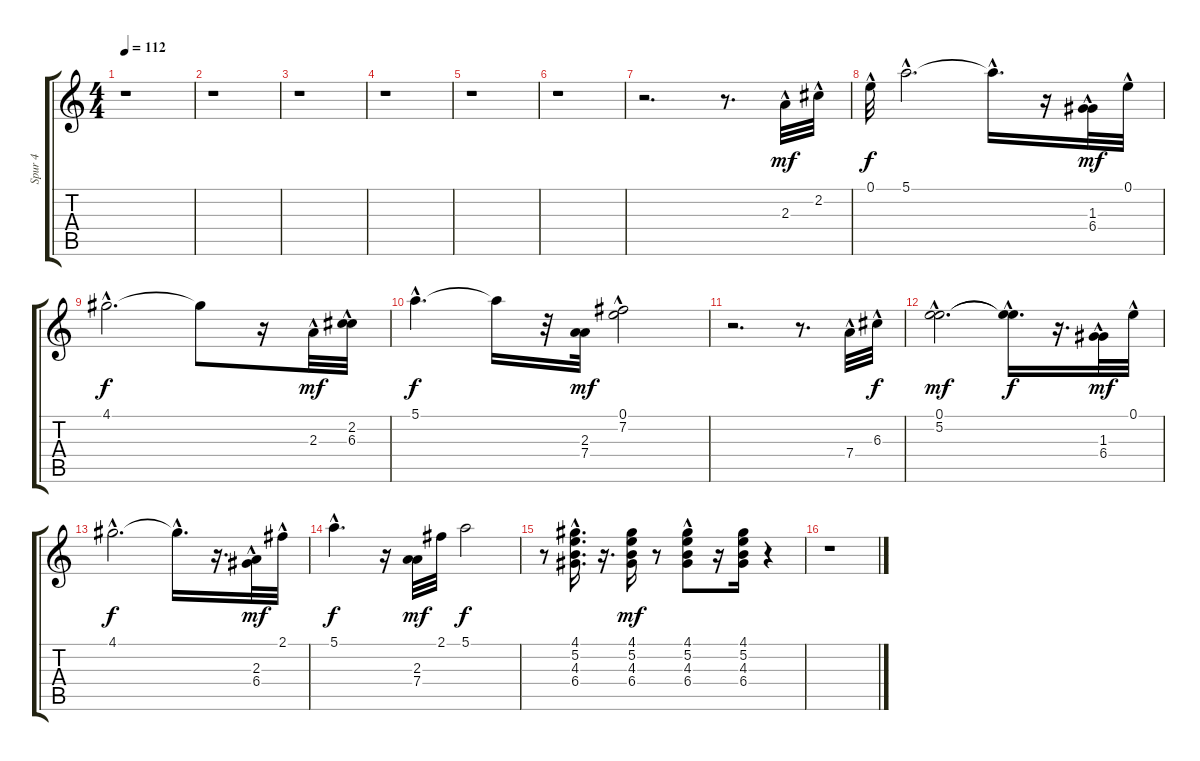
\track ("Spur 4" "Spur 4") {instrument electricguitarmuted}
\staff {score tabs}
\tuning (E4 B3 G3 D3 A2 E2) {hide}
\ts (4 4)
\tempo 112
\clef g2
\ks c
r.1{dy mf} |
r.1 |
r.1 |
r.1 |
r.1 |
r.1 |
r.2{d} r.8{d} 2.3{hac}.32 2.2{hac}.32 |
0.1{hac}.32{dy f} 5.1{hac}.2{d} 5.1{hac t}.16{d} r.16 (1.3{hac} 6.4{hac}).32{dy mf} 0.1{hac}.32 |
4.1{hac}.2{d dy f} 4.1{t}.8 r.16 2.3{hac}.32{dy mf} (2.2{hac} 6.3{hac}).32 |
5.1{hac}.4{d dy f} 5.1{t}.16 r.32 (2.3 7.4).32{dy mf} (0.1{hac} 7.2).2 |
r.2{d} r.8{d} 7.4{hac}.32 6.3{hac}.32{dy f} |
(0.1{hac} 5.2{hac}).2{d dy mf} (0.1{hac t} 5.2{t}).16{d dy f} r.16{d} (1.3{hac} 6.4{hac}).32{dy mf} 0.1{hac}.32 |
4.1{hac}.2{d dy f} 4.1{hac t}.16{d} r.16{d} (2.3{hac} 6.4{hac}).32{dy mf} 2.1{hac}.32 |
5.1{hac}.4{d dy f} r.16 (2.3 7.4).32{dy mf} 2.1.32 5.1.2{dy f} |
r.8 (4.1{hac} 5.2{hac} 4.3 6.4).16{d} r.16{d} (4.1 5.2 4.3 6.4).16{dy mf} r.8 (4.1 5.2{hac} 4.3{hac} 6.4{hac}).8 r.16 (4.1 5.2 4.3 6.4).16 r.4 |
r.1
